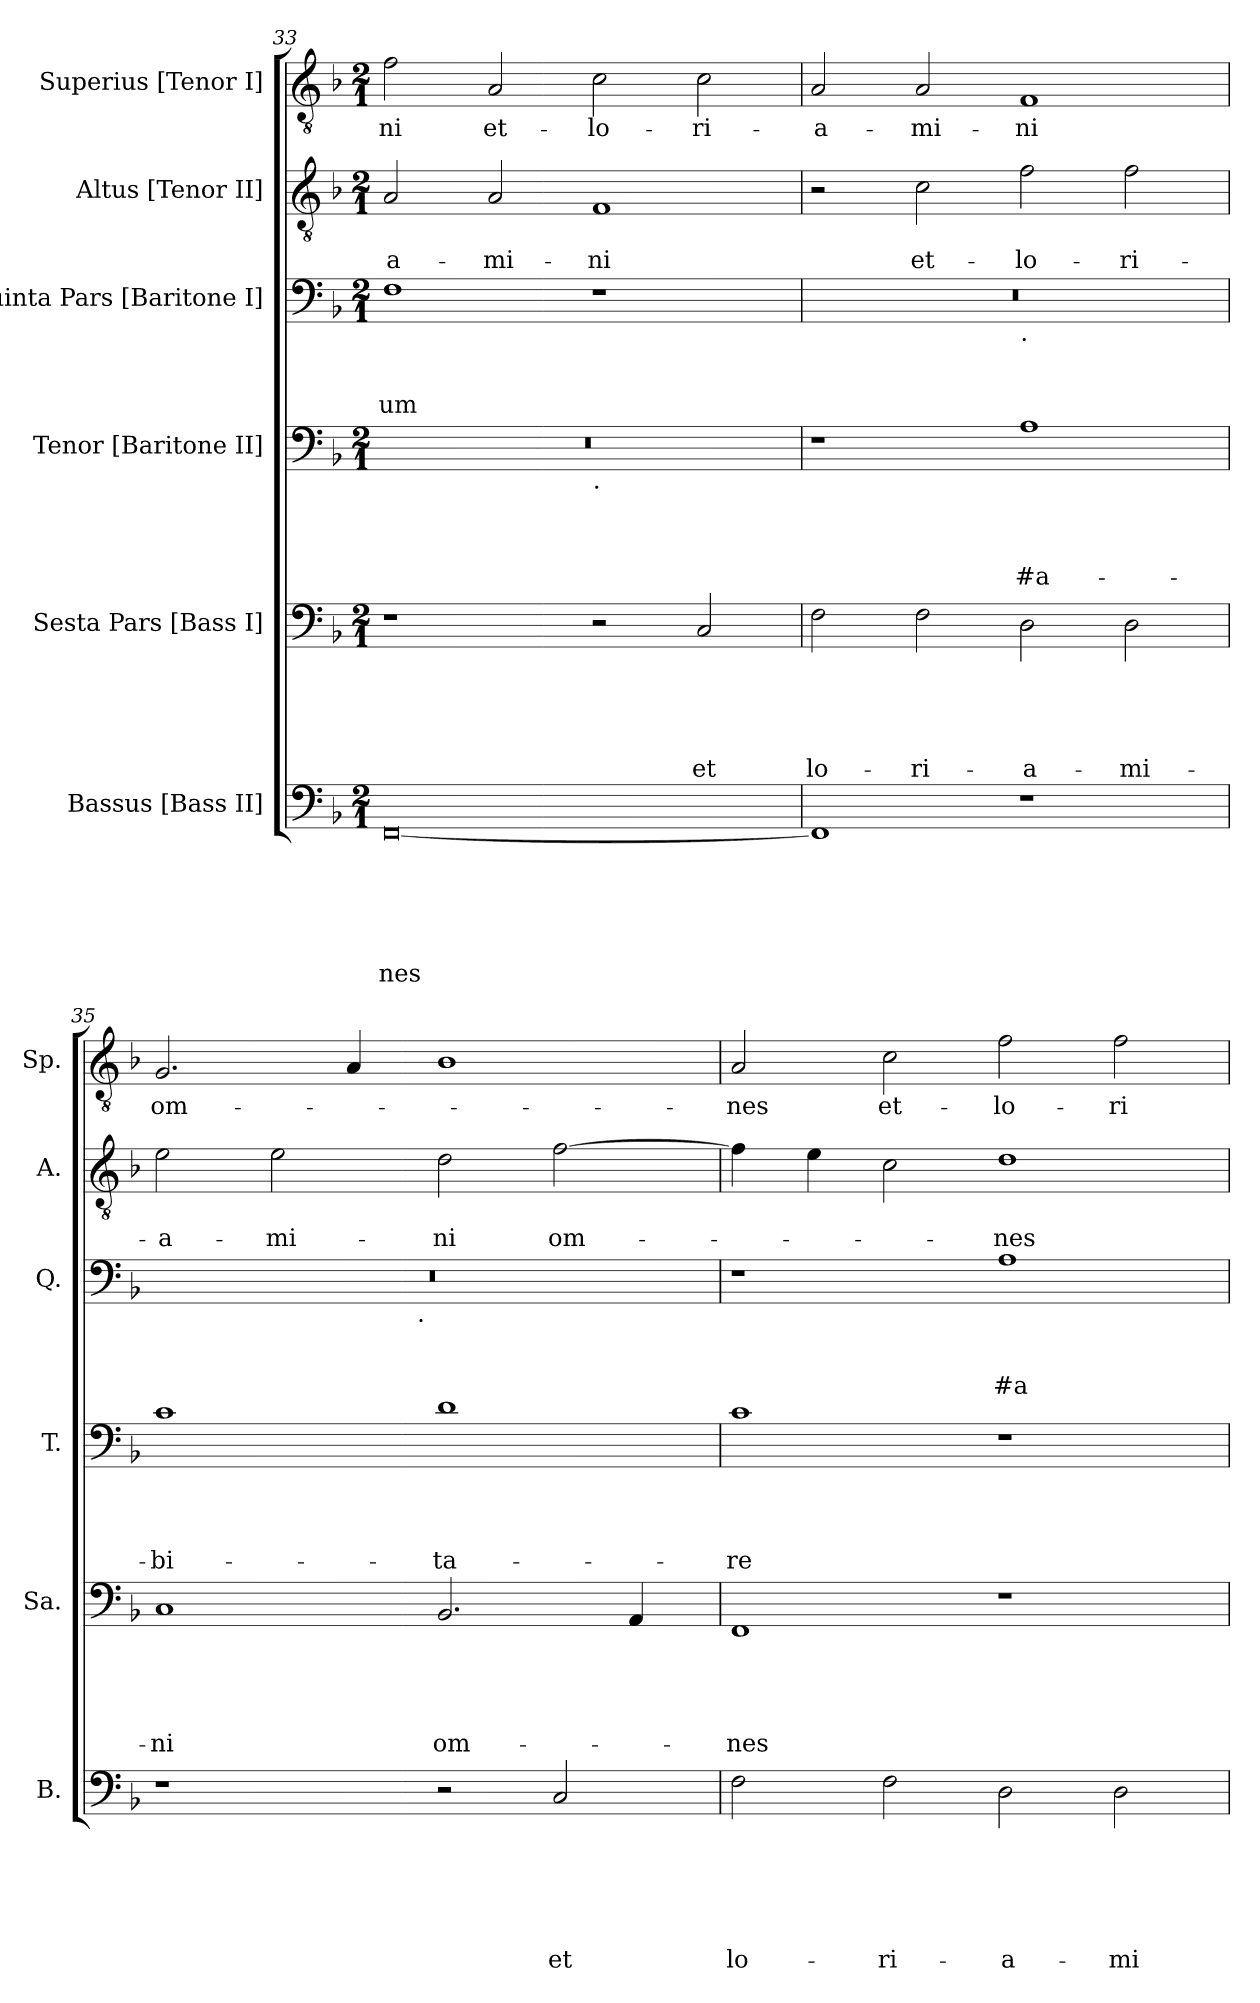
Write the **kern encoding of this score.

**kern	**text	**text	**text	**text	**text	**text	**kern	**text	**text	**text	**text	**text	**kern	**text	**text	**text	**text	**kern	**text	**text	**text	**kern	**text	**text	**kern	**text
*part6	*part6	*part6	*part6	*part6	*part6	*part6	*part5	*part5	*part5	*part5	*part5	*part5	*part4	*part4	*part4	*part4	*part4	*part3	*part3	*part3	*part3	*part2	*part2	*part2	*part1	*part1
*staff6	*staff6	*staff6	*staff6	*staff6	*staff6	*staff6	*staff5	*staff5	*staff5	*staff5	*staff5	*staff5	*staff4	*staff4	*staff4	*staff4	*staff4	*staff3	*staff3	*staff3	*staff3	*staff2	*staff2	*staff2	*staff1	*staff1
*I"Bassus [Bass II]	*	*	*	*	*	*	*I"Sesta Pars [Bass I]	*	*	*	*	*	*I"Tenor [Baritone II]	*	*	*	*	*I"Quinta Pars [Baritone I]	*	*	*	*I"Altus [Tenor II]	*	*	*I"Superius [Tenor I]	*
*I'B.	*	*	*	*	*	*	*I'Sa.	*	*	*	*	*	*I'T.	*	*	*	*	*I'Q.	*	*	*	*I'A.	*	*	*I'Sp.	*
*clefF4	*	*	*	*	*	*	*clefF4	*	*	*	*	*	*clefF4	*	*	*	*	*clefF4	*	*	*	*clefGv2	*	*	*clefGv2	*
*k[b-]	*	*	*	*	*	*	*k[b-]	*	*	*	*	*	*k[b-]	*	*	*	*	*k[b-]	*	*	*	*k[b-]	*	*	*k[b-]	*
*F:	*	*	*	*	*	*	*F:	*	*	*	*	*	*F:	*	*	*	*	*F:	*	*	*	*F:	*	*	*F:	*
*M2/1	*	*	*	*	*	*	*M2/1	*	*	*	*	*	*M2/1	*	*	*	*	*M2/1	*	*	*	*M2/1	*	*	*M2/1	*
=33	=33	=33	=33	=33	=33	=33	=33	=33	=33	=33	=33	=33	=33	=33	=33	=33	=33	=33	=33	=33	=33	=33	=33	=33	=33	=33
!	!	!	!	!	!	!LO:LY:b	!	!	!	!	!	!	!	!	!	!	!	!	!	!	!LO:LY:b	!	!	!LO:LY:b	!	!LO:LY:b
*	*	*	*	*	*	*	*	*	*	*	*	*	*^	*	*	*	*	*	*	*	*	*	*	*	*	*
[<0FF	.	.	.	.	.	-nes	1r	.	.	.	.	.	0r	1ryy	.	.	.	.	1F	.	.	-um	2A/	.	-a-	2f\	-ni
!	!	!	!	!	!	!	!	!	!	!	!	!	!	!	!	!	!	!	!	!	!	!	!	!	!LO:LY:b	!	!LO:LY:b
.	.	.	.	.	.	.	.	.	.	.	.	.	.	.	.	.	.	.	.	.	.	.	2A/	.	-mi-	2A/	et-
!	!	!	!	!	!	!	!	!	!	!	!	!	!	!LO:TX:b:t=.	!	!	!	!	!	!	!	!	!	!	!	!	!
!	!	!	!	!	!	!	!	!	!	!	!	!	!	!	!	!	!	!	!	!	!	!	!	!	!LO:LY:b	!	!LO:LY:b
.	.	.	.	.	.	.	2r	.	.	.	.	.	.	1ryy	.	.	.	.	1r	.	.	.	1F	.	-ni	2c\	-lo-
!	!	!	!	!	!	!	!	!	!	!	!	!LO:LY:b	!	!	!	!	!	!	!	!	!	!	!	!	!	!	!LO:LY:b
.	.	.	.	.	.	.	2C/	.	.	.	.	et	.	.	.	.	.	.	.	.	.	.	.	.	.	2c\	-ri-
=34	=34	=34	=34	=34	=34	=34	=34	=34	=34	=34	=34	=34	=34	=34	=34	=34	=34	=34	=34	=34	=34	=34	=34	=34	=34	=34	=34
!	!	!	!	!	!	!	!	!	!	!	!	!LO:LY:b	!	!	!	!	!	!	!	!	!	!	!	!	!	!	!LO:LY:b
*	*	*	*	*	*	*	*	*	*	*	*	*	*v	*v	*	*	*	*	*^	*	*	*	*	*	*	*	*
1FF]	.	.	.	.	.	.	2F\	.	.	.	.	lo-	1r	.	.	.	.	0r	1ryy	.	.	.	2r	.	.	2A/	-a-
!	!	!	!	!	!	!	!	!	!	!	!	!LO:LY:b	!	!	!	!	!	!	!	!	!	!	!	!	!LO:LY:b	!	!LO:LY:b
.	.	.	.	.	.	.	2F\	.	.	.	.	-ri-	.	.	.	.	.	.	.	.	.	.	2c\	.	et-	2A/	-mi-
!	!	!	!	!	!	!	!	!	!	!	!	!	!	!	!	!	!	!	!LO:TX:b:t=.	!	!	!	!	!	!	!	!
!	!	!	!	!	!	!	!	!	!	!	!	!LO:LY:b	!	!	!	!	!LO:LY:b	!	!	!	!	!	!	!	!LO:LY:b	!	!LO:LY:b
1r	.	.	.	.	.	.	2D\	.	.	.	.	-a-	1A	.	.	.	#a-	.	1ryy	.	.	.	2f\	.	-lo-	1F	-ni
!	!	!	!	!	!	!	!	!	!	!	!	!LO:LY:b	!	!	!	!	!	!	!	!	!	!	!	!	!LO:LY:b	!	!
.	.	.	.	.	.	.	2D\	.	.	.	.	-mi-	.	.	.	.	.	.	.	.	.	.	2f\	.	-ri-	.	.
=35	=35	=35	=35	=35	=35	=35	=35	=35	=35	=35	=35	=35	=35	=35	=35	=35	=35	=35	=35	=35	=35	=35	=35	=35	=35	=35	=35
!	!	!	!	!	!	!	!	!	!	!	!	!LO:LY:b	!	!	!	!	!LO:LY:b	!	!	!	!	!	!	!	!LO:LY:b	!	!LO:LY:b
1r	.	.	.	.	.	.	1C	.	.	.	.	-ni	1c	.	.	.	-bi-	0r	2ryy	.	.	.	2e\	.	-a-	2.G/	om-
!	!	!	!	!	!	!	!	!	!	!	!	!	!	!	!	!	!	!	!	!	!	!	!	!	!LO:LY:b	!	!
.	.	.	.	.	.	.	.	.	.	.	.	.	.	.	.	.	.	.	4...ryy	.	.	.	2e\	.	-mi-	.	.
.	.	.	.	.	.	.	.	.	.	.	.	.	.	.	.	.	.	.	.	.	.	.	.	.	.	4A/	.
!	!	!	!	!	!	!	!	!	!	!	!	!	!	!	!	!	!	!	!LO:TX:b:t=.	!	!	!	!	!	!	!	!
.	.	.	.	.	.	.	.	.	.	.	.	.	.	.	.	.	.	.	1ryy	.	.	.	.	.	.	.	.
!	!	!	!	!	!	!	!	!	!	!	!	!LO:LY:b	!	!	!	!	!LO:LY:b	!	!	!	!	!	!	!	!LO:LY:b	!	!
2r	.	.	.	.	.	.	2.BB-/	.	.	.	.	om-	1d	.	.	.	-ta-	.	.	.	.	.	2d\	.	-ni	1B-	.
!	!	!	!	!	!	!LO:LY:b	!	!	!	!	!	!	!	!	!	!	!	!	!	!	!	!	!	!	!LO:LY:b	!	!
2C/	.	.	.	.	.	et	.	.	.	.	.	.	.	.	.	.	.	.	.	.	.	.	[<2f\	.	om-	.	.
.	.	.	.	.	.	.	4AA/	.	.	.	.	.	.	.	.	.	.	.	.	.	.	.	.	.	.	.	.
.	.	.	.	.	.	.	.	.	.	.	.	.	.	.	.	.	.	.	32ryy	.	.	.	.	.	.	.	.
!!LO:LB:g=z
=36	=36	=36	=36	=36	=36	=36	=36	=36	=36	=36	=36	=36	=36	=36	=36	=36	=36	=36	=36	=36	=36	=36	=36	=36	=36	=36	=36
!	!	!	!	!	!	!LO:LY:b	!	!	!	!	!	!LO:LY:b	!	!	!	!	!LO:LY:b	!	!	!	!	!	!	!	!	!	!LO:LY:b
*	*	*	*	*	*	*	*	*	*	*	*	*	*	*	*	*	*	*v	*v	*	*	*	*	*	*	*	*
2F\	.	.	.	.	.	lo-	1FF	.	.	.	.	-nes	1c	.	.	.	-re	1r	.	.	.	4f\]	.	.	2A/	-nes
.	.	.	.	.	.	.	.	.	.	.	.	.	.	.	.	.	.	.	.	.	.	4e\	.	.	.	.
!	!	!	!	!	!	!LO:LY:b	!	!	!	!	!	!	!	!	!	!	!	!	!	!	!	!	!	!	!	!LO:LY:b
2F\	.	.	.	.	.	-ri-	.	.	.	.	.	.	.	.	.	.	.	.	.	.	.	2c\	.	.	2c\	et-
!	!	!	!	!	!	!LO:LY:b	!	!	!	!	!	!	!	!	!	!	!	!	!	!	!LO:LY:b	!	!	!LO:LY:b	!	!LO:LY:b
2D\	.	.	.	.	.	-a-	1r	.	.	.	.	.	1r	.	.	.	.	1A	.	.	#a-	1d	.	-nes	2f\	-lo-
!	!	!	!	!	!	!LO:LY:b	!	!	!	!	!	!	!	!	!	!	!	!	!	!	!	!	!	!	!	!LO:LY:b
2D\	.	.	.	.	.	-mi-	.	.	.	.	.	.	.	.	.	.	.	.	.	.	.	.	.	.	2f\	-ri-
=	=	=	=	=	=	=	=	=	=	=	=	=	=	=	=	=	=	=	=	=	=	=	=	=	=	=
*-	*-	*-	*-	*-	*-	*-	*-	*-	*-	*-	*-	*-	*-	*-	*-	*-	*-	*-	*-	*-	*-	*-	*-	*-	*-	*-
